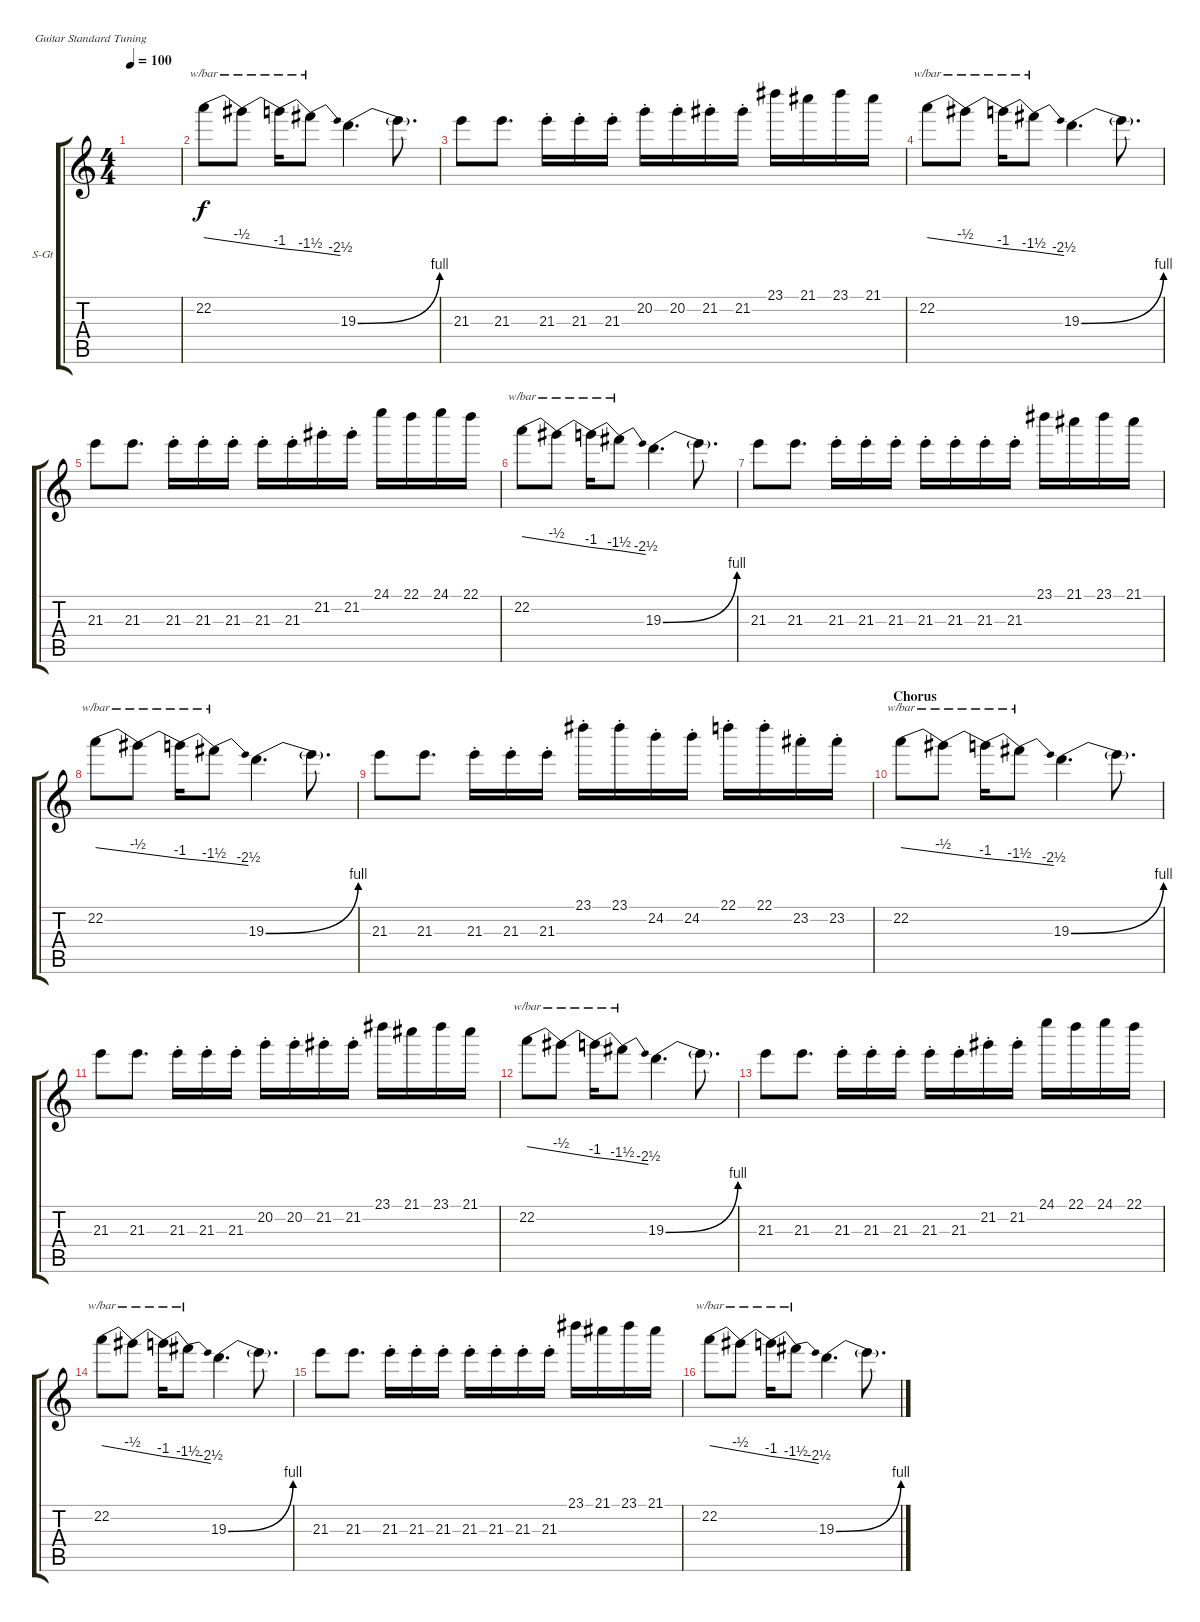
\bracketExtendMode groupsimilarinstruments
\firstSystemTrackNameOrientation horizontal
\otherSystemsTrackNameOrientation horizontal
\track ("'Flute' sound" "S-Gt") {instrument acousticguitarsteel}
\staff {score tabs}
\tuning (E4 B3 G3 D3 A2 E2)
\ts (4 4)
\tempo 100
\clef g2
\scale
0.333333
\ks c
|
\scale
0.333333 22.2.8{tbe (dive default 30 0 60 -2)} 22.2{t}.8{tbe (dive default 0 -2 60 -4)} 22.2{t}.16{tbe (dive default 0 -4 60 -6)} 22.2{t}.8{tbe (dive default 0 -6 60 -10)} 19.3{be (bend 0 0 60 4)}.4{d} 19.3{t}.8{d} |
\scale
0.570788 21.3.8 21.3.8{d} 21.3{st}.16 21.3{st}.16 21.3{st}.16 20.2{st}.16 20.2{st}.16 21.2{st}.16 21.2{st}.16 23.1.16 21.1.16 23.1.16 21.1.16 |
\scale
0.446213 22.2.8{tbe (dive default 30 0 60 -2)} 22.2{t}.8{tbe (dive default 0 -2 60 -4)} 22.2{t}.16{tbe (dive default 0 -4 60 -6)} 22.2{t}.8{tbe (dive default 0 -6 60 -10)} 19.3{be (bend 0 0 60 4)}.4{d} 19.3{t}.8{d} |
\scale
0.562182 21.3.8 21.3.8{d} 21.3{st}.16 21.3{st}.16 21.3{st}.16 21.3{st}.16 21.3{st}.16 21.2{st}.16 21.2{st}.16 24.1.16 22.1.16 24.1.16 22.1.16 |
\scale
0.443796 22.2.8{tbe (dive default 30 0 60 -2)} 22.2{t}.8{tbe (dive default 0 -2 60 -4)} 22.2{t}.16{tbe (dive default 0 -4 60 -6)} 22.2{t}.8{tbe (dive default 0 -6 60 -10)} 19.3{be (bend 0 0 60 4)}.4{d} 19.3{t}.8{d} |
21.3.8 21.3.8{d} 21.3{st}.16 21.3{st}.16 21.3{st}.16 21.3{st}.16 21.3{st}.16 21.3{st}.16 21.3{st}.16 23.1.16 21.1.16 23.1.16 21.1.16 |
22.2.8{tbe (dive default 30 0 60 -2)} 22.2{t}.8{tbe (dive default 0 -2 60 -4)} 22.2{t}.16{tbe (dive default 0 -4 60 -6)} 22.2{t}.8{tbe (dive default 0 -6 60 -10)} 19.3{be (bend 0 0 60 4)}.4{d} 19.3{t}.8{d} |
21.3.8 21.3.8{d} 21.3{st}.16 21.3{st}.16 21.3{st}.16 23.1{st}.16 23.1{st}.16 24.2{st}.16 24.2{st}.16 22.1{st}.16 22.1{st}.16 23.2{st}.16 23.2{st}.16 |
\section ("" "Chorus")
22.2.8{tbe (dive default 30 0 60 -2)} 22.2{t}.8{tbe (dive default 0 -2 60 -4)} 22.2{t}.16{tbe (dive default 0 -4 60 -6)} 22.2{t}.8{tbe (dive default 0 -6 60 -10)} 19.3{be (bend 0 0 60 4)}.4{d} 19.3{t}.8{d} |
21.3.8 21.3.8{d} 21.3{st}.16 21.3{st}.16 21.3{st}.16 20.2{st}.16 20.2{st}.16 21.2{st}.16 21.2{st}.16 23.1.16 21.1.16 23.1.16 21.1.16 |
22.2.8{tbe (dive default 30 0 60 -2)} 22.2{t}.8{tbe (dive default 0 -2 60 -4)} 22.2{t}.16{tbe (dive default 0 -4 60 -6)} 22.2{t}.8{tbe (dive default 0 -6 60 -10)} 19.3{be (bend 0 0 60 4)}.4{d} 19.3{t}.8{d} |
21.3.8 21.3.8{d} 21.3{st}.16 21.3{st}.16 21.3{st}.16 21.3{st}.16 21.3{st}.16 21.2{st}.16 21.2{st}.16 24.1.16 22.1.16 24.1.16 22.1.16 |
22.2.8{tbe (dive default 30 0 60 -2)} 22.2{t}.8{tbe (dive default 0 -2 60 -4)} 22.2{t}.16{tbe (dive default 0 -4 60 -6)} 22.2{t}.8{tbe (dive default 0 -6 60 -10)} 19.3{be (bend 0 0 60 4)}.4{d} 19.3{t}.8{d} |
21.3.8 21.3.8{d} 21.3{st}.16 21.3{st}.16 21.3{st}.16 21.3{st}.16 21.3{st}.16 21.3{st}.16 21.3{st}.16 23.1.16 21.1.16 23.1.16 21.1.16 |
22.2.8{tbe (dive default 30 0 60 -2)} 22.2{t}.8{tbe (dive default 0 -2 60 -4)} 22.2{t}.16{tbe (dive default 0 -4 60 -6)} 22.2{t}.8{tbe (dive default 0 -6 60 -10)} 19.3{be (bend 0 0 60 4)}.4{d} 19.3{t}.8{d}
